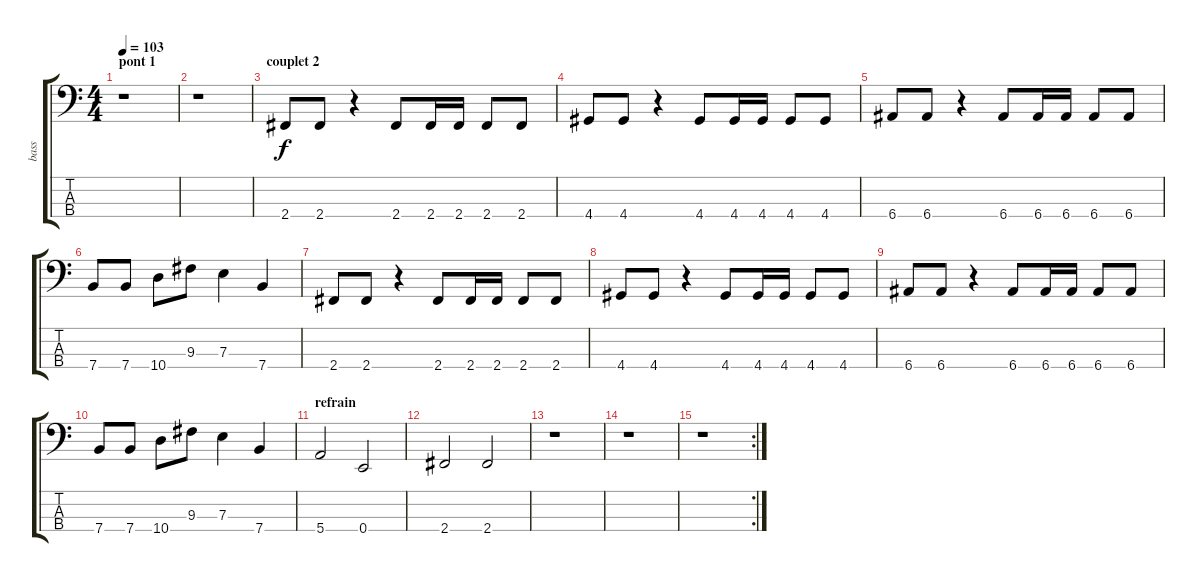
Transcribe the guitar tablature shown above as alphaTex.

\track ("bass" "bass") {instrument electricbassfinger}
\staff {score tabs}
\tuning (G2 D2 A1 E1) {hide}
\ts (4 4)
\section ("" "pont 1")
\tempo 103
\clef f4
\ks c
r.1{dy f} |
r.1 |
\section ("" "couplet 2")
2.4.8 2.4.8 r.4 2.4.8 2.4.16 2.4.16 2.4.8 2.4.8 |
4.4.8 4.4.8 r.4 4.4.8 4.4.16 4.4.16 4.4.8 4.4.8 |
6.4.8 6.4.8 r.4 6.4.8 6.4.16 6.4.16 6.4.8 6.4.8 |
7.4.8 7.4.8 10.4.8 9.3.8 7.3.4 7.4.4 |
2.4.8 2.4.8 r.4 2.4.8 2.4.16 2.4.16 2.4.8 2.4.8 |
4.4.8 4.4.8 r.4 4.4.8 4.4.16 4.4.16 4.4.8 4.4.8 |
6.4.8 6.4.8 r.4 6.4.8 6.4.16 6.4.16 6.4.8 6.4.8 |
7.4.8 7.4.8 10.4.8 9.3.8 7.3.4 7.4.4 |
\section ("" "refrain")
5.4.2 0.4.2 |
2.4.2 2.4.2 |
r.1 |
r.1 |
\rc 2
r.1
